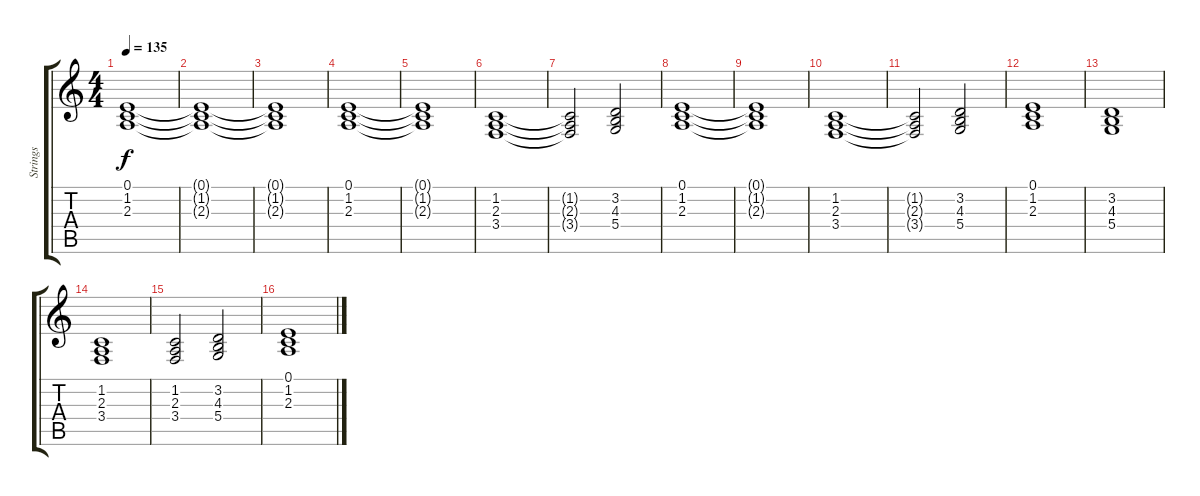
\track ("Strings" "Strings") {instrument stringensemble1}
\staff {score tabs}
\tuning (E4 B3 G3 D3 A2 E2) {hide}
\ts (4 4)
\tempo 135
\clef g2
\ks c
(0.1{t} 1.2{t} 2.3{t}).1{dy f} |
(0.1{t} 1.2{t} 2.3{t}).1 |
(0.1{t} 1.2{t} 2.3{t}).1 |
(0.1 1.2 2.3).1{volume 10} |
(0.1{t} 1.2{t} 2.3{t}).1 |
(1.2 2.3 3.4).1{volume 10} |
(1.2{t} 2.3{t} 3.4{t}).2 (3.2 4.3 5.4).2 |
(0.1 1.2 2.3).1{volume 10} |
(0.1{t} 1.2{t} 2.3{t}).1 |
(1.2 2.3 3.4).1{volume 10} |
(1.2{t} 2.3{t} 3.4{t}).2 (3.2 4.3 5.4).2 |
(0.1 1.2 2.3).1 |
(3.2 4.3 5.4).1 |
(1.2 2.3 3.4).1 |
(1.2 2.3 3.4).2 (3.2 4.3 5.4).2 |
(0.1 1.2 2.3).1
